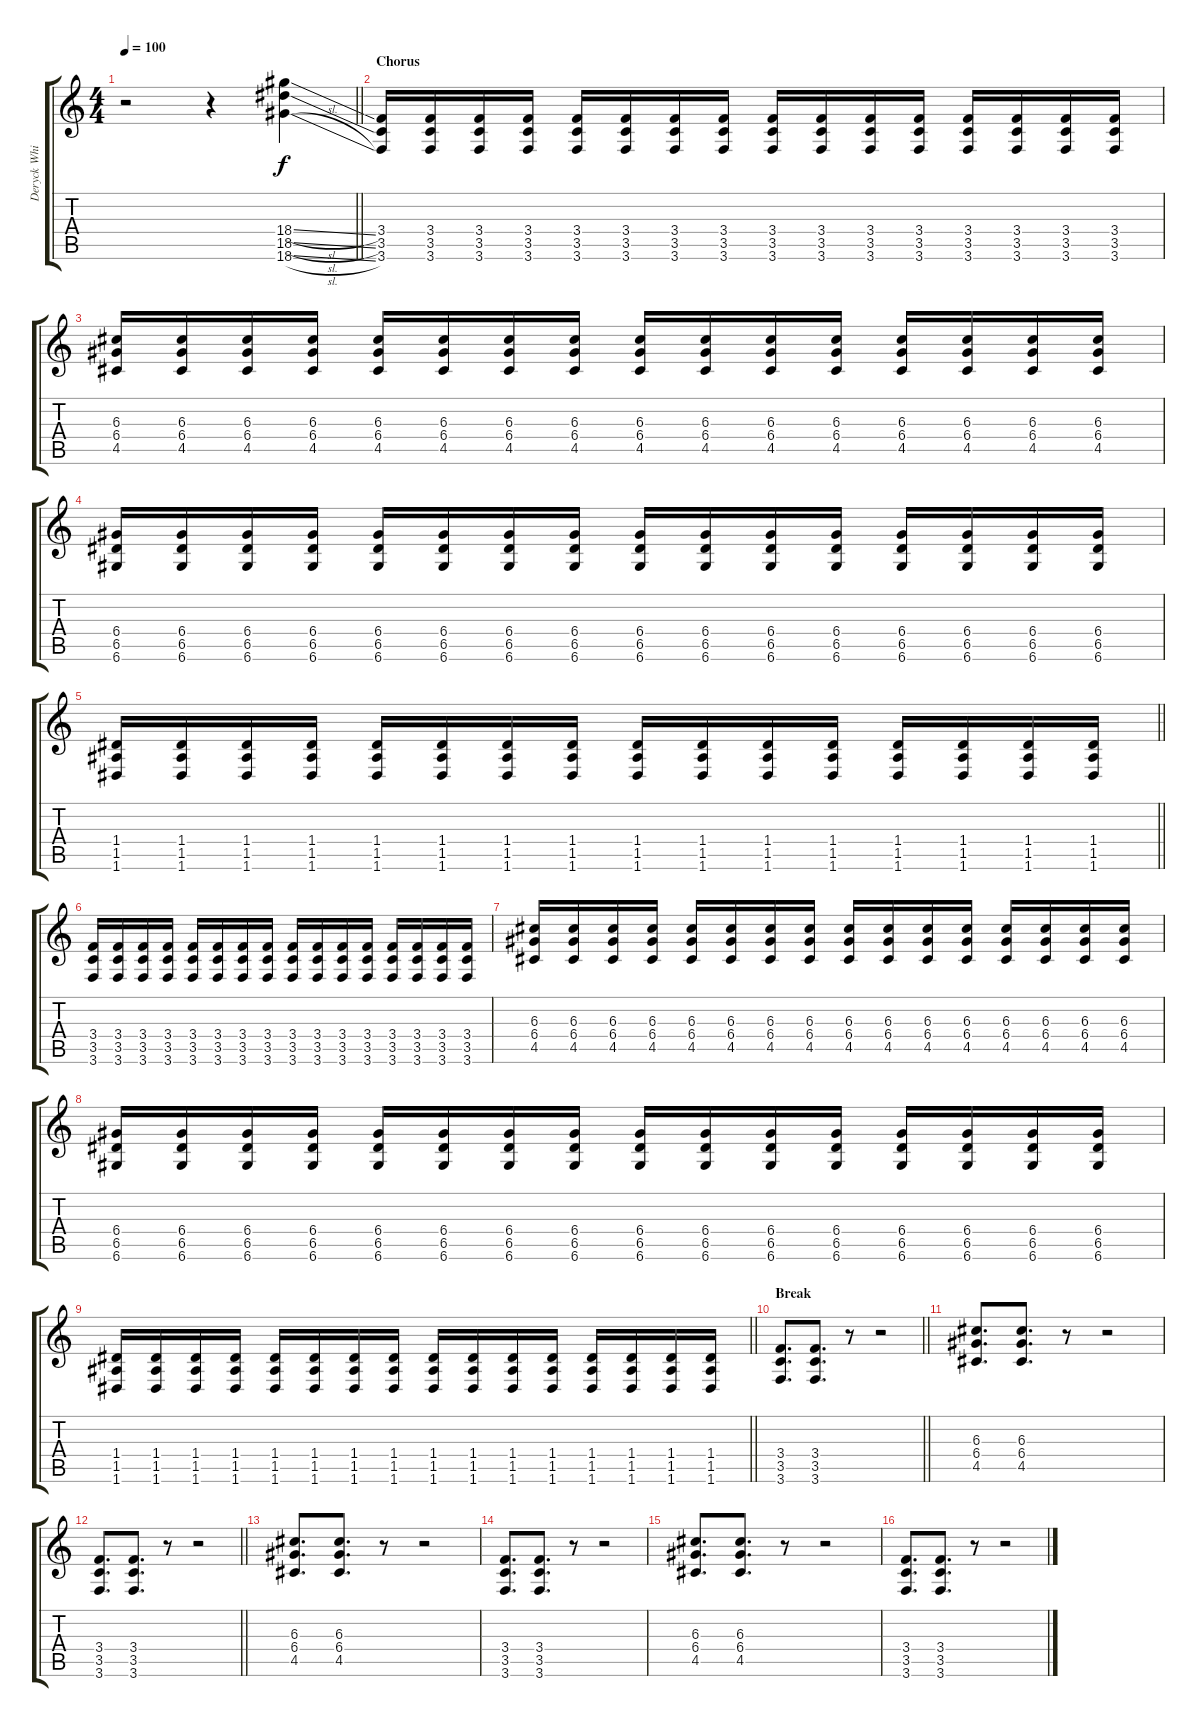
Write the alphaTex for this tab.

\track ("Deryck Whilbley Rhythm" "Deryck Whi") {instrument distortionguitar}
\staff {score tabs}
\tuning (E4 B3 G3 D3 A2 D2) {hide}
\ts (4 4)
\tempo 100
\clef g2
\barLineRight lightlight
\ks c
r.2{dy f} r.4 (18.4{sl} 18.5{sl} 18.6{sl}).4 |
\section ("" "Chorus")
(3.4 3.5 3.6).16 (3.4 3.5 3.6).16 (3.4 3.5 3.6).16 (3.4 3.5 3.6).16 (3.4 3.5 3.6).16 (3.4 3.5 3.6).16 (3.4 3.5 3.6).16 (3.4 3.5 3.6).16 (3.4 3.5 3.6).16 (3.4 3.5 3.6).16 (3.4 3.5 3.6).16 (3.4 3.5 3.6).16 (3.4 3.5 3.6).16 (3.4 3.5 3.6).16 (3.4 3.5 3.6).16 (3.4 3.5 3.6).16 |
(6.3 6.4 4.5).16 (6.3 6.4 4.5).16 (6.3 6.4 4.5).16 (6.3 6.4 4.5).16 (6.3 6.4 4.5).16 (6.3 6.4 4.5).16 (6.3 6.4 4.5).16 (6.3 6.4 4.5).16 (6.3 6.4 4.5).16 (6.3 6.4 4.5).16 (6.3 6.4 4.5).16 (6.3 6.4 4.5).16 (6.3 6.4 4.5).16 (6.3 6.4 4.5).16 (6.3 6.4 4.5).16 (6.3 6.4 4.5).16 |
(6.4 6.5 6.6).16 (6.4 6.5 6.6).16 (6.4 6.5 6.6).16 (6.4 6.5 6.6).16 (6.4 6.5 6.6).16 (6.4 6.5 6.6).16 (6.4 6.5 6.6).16 (6.4 6.5 6.6).16 (6.4 6.5 6.6).16 (6.4 6.5 6.6).16 (6.4 6.5 6.6).16 (6.4 6.5 6.6).16 (6.4 6.5 6.6).16 (6.4 6.5 6.6).16 (6.4 6.5 6.6).16 (6.4 6.5 6.6).16 |
\barLineRight lightlight
(1.4 1.5 1.6).16 (1.4 1.5 1.6).16 (1.4 1.5 1.6).16 (1.4 1.5 1.6).16 (1.4 1.5 1.6).16 (1.4 1.5 1.6).16 (1.4 1.5 1.6).16 (1.4 1.5 1.6).16 (1.4 1.5 1.6).16 (1.4 1.5 1.6).16 (1.4 1.5 1.6).16 (1.4 1.5 1.6).16 (1.4 1.5 1.6).16 (1.4 1.5 1.6).16 (1.4 1.5 1.6).16 (1.4 1.5 1.6).16 |
(3.4 3.5 3.6).16 (3.4 3.5 3.6).16 (3.4 3.5 3.6).16 (3.4 3.5 3.6).16 (3.4 3.5 3.6).16 (3.4 3.5 3.6).16 (3.4 3.5 3.6).16 (3.4 3.5 3.6).16 (3.4 3.5 3.6).16 (3.4 3.5 3.6).16 (3.4 3.5 3.6).16 (3.4 3.5 3.6).16 (3.4 3.5 3.6).16 (3.4 3.5 3.6).16 (3.4 3.5 3.6).16 (3.4 3.5 3.6).16 |
(6.3 6.4 4.5).16 (6.3 6.4 4.5).16 (6.3 6.4 4.5).16 (6.3 6.4 4.5).16 (6.3 6.4 4.5).16 (6.3 6.4 4.5).16 (6.3 6.4 4.5).16 (6.3 6.4 4.5).16 (6.3 6.4 4.5).16 (6.3 6.4 4.5).16 (6.3 6.4 4.5).16 (6.3 6.4 4.5).16 (6.3 6.4 4.5).16 (6.3 6.4 4.5).16 (6.3 6.4 4.5).16 (6.3 6.4 4.5).16 |
(6.4 6.5 6.6).16 (6.4 6.5 6.6).16 (6.4 6.5 6.6).16 (6.4 6.5 6.6).16 (6.4 6.5 6.6).16 (6.4 6.5 6.6).16 (6.4 6.5 6.6).16 (6.4 6.5 6.6).16 (6.4 6.5 6.6).16 (6.4 6.5 6.6).16 (6.4 6.5 6.6).16 (6.4 6.5 6.6).16 (6.4 6.5 6.6).16 (6.4 6.5 6.6).16 (6.4 6.5 6.6).16 (6.4 6.5 6.6).16 |
\barLineRight lightlight
(1.4 1.5 1.6).16 (1.4 1.5 1.6).16 (1.4 1.5 1.6).16 (1.4 1.5 1.6).16 (1.4 1.5 1.6).16 (1.4 1.5 1.6).16 (1.4 1.5 1.6).16 (1.4 1.5 1.6).16 (1.4 1.5 1.6).16 (1.4 1.5 1.6).16 (1.4 1.5 1.6).16 (1.4 1.5 1.6).16 (1.4 1.5 1.6).16 (1.4 1.5 1.6).16 (1.4 1.5 1.6).16 (1.4 1.5 1.6).16 |
\section ("" "Break")
\barLineRight lightlight
(3.4 3.5 3.6).8{d} (3.4 3.5 3.6).8{d} r.8 r.2 |
(6.3 6.4 4.5).8{d} (6.3 6.4 4.5).8{d} r.8 r.2 |
\barLineRight lightlight
(3.4 3.5 3.6).8{d} (3.4 3.5 3.6).8{d} r.8 r.2 |
(6.3 6.4 4.5).8{d} (6.3 6.4 4.5).8{d} r.8 r.2 |
(3.4 3.5 3.6).8{d} (3.4 3.5 3.6).8{d} r.8 r.2 |
(6.3 6.4 4.5).8{d} (6.3 6.4 4.5).8{d} r.8 r.2 |
(3.4 3.5 3.6).8{d} (3.4 3.5 3.6).8{d} r.8 r.2
